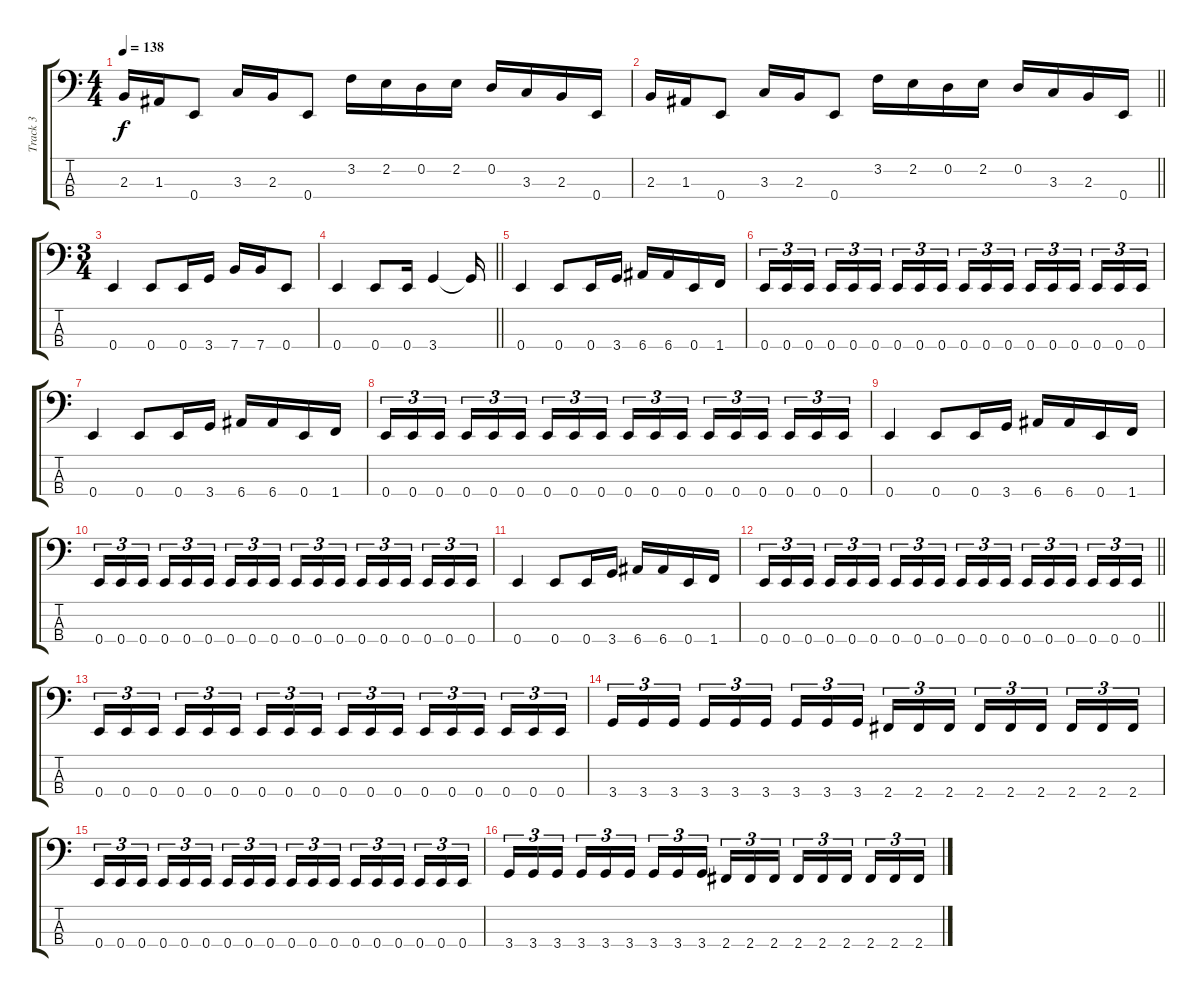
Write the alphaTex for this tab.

\track ("Track 3" "Track 3") {instrument electricbasspick}
\staff {score tabs}
\tuning (G2 D2 A1 E1) {hide}
\ts (4 4)
\tempo 138
\clef f4
\ks c
2.3.16{dy f} 1.3.16 0.4.8 3.3.16 2.3.16 0.4.8 3.2.16 2.2.16 0.2.16 2.2.16 0.2.16 3.3.16 2.3.16 0.4.16 |
\barLineRight lightlight
2.3.16 1.3.16 0.4.8 3.3.16 2.3.16 0.4.8 3.2.16 2.2.16 0.2.16 2.2.16 0.2.16 3.3.16 2.3.16 0.4.16 |
\ts (3 4)
\section ("" "")
0.4.4 0.4.8 0.4.16 3.4.16 7.4.16 7.4.16 0.4.8 |
\barLineRight lightlight
0.4.4 0.4.8 0.4.16 3.4.4 3.4{t}.16 |
\section ("" "")
0.4.4 0.4.8 0.4.16 3.4.16 6.4.16 6.4.16 0.4.16 1.4.16 |
0.4.16{tu (3 2)} 0.4.16{tu (3 2)} 0.4.16{tu (3 2)} 0.4.16{tu (3 2)} 0.4.16{tu (3 2)} 0.4.16{tu (3 2)} 0.4.16{tu (3 2)} 0.4.16{tu (3 2)} 0.4.16{tu (3 2)} 0.4.16{tu (3 2)} 0.4.16{tu (3 2)} 0.4.16{tu (3 2)} 0.4.16{tu (3 2)} 0.4.16{tu (3 2)} 0.4.16{tu (3 2)} 0.4.16{tu (3 2)} 0.4.16{tu (3 2)} 0.4.16{tu (3 2)} |
0.4.4 0.4.8 0.4.16 3.4.16 6.4.16 6.4.16 0.4.16 1.4.16 |
0.4.16{tu (3 2)} 0.4.16{tu (3 2)} 0.4.16{tu (3 2)} 0.4.16{tu (3 2)} 0.4.16{tu (3 2)} 0.4.16{tu (3 2)} 0.4.16{tu (3 2)} 0.4.16{tu (3 2)} 0.4.16{tu (3 2)} 0.4.16{tu (3 2)} 0.4.16{tu (3 2)} 0.4.16{tu (3 2)} 0.4.16{tu (3 2)} 0.4.16{tu (3 2)} 0.4.16{tu (3 2)} 0.4.16{tu (3 2)} 0.4.16{tu (3 2)} 0.4.16{tu (3 2)} |
0.4.4 0.4.8 0.4.16 3.4.16 6.4.16 6.4.16 0.4.16 1.4.16 |
0.4.16{tu (3 2)} 0.4.16{tu (3 2)} 0.4.16{tu (3 2)} 0.4.16{tu (3 2)} 0.4.16{tu (3 2)} 0.4.16{tu (3 2)} 0.4.16{tu (3 2)} 0.4.16{tu (3 2)} 0.4.16{tu (3 2)} 0.4.16{tu (3 2)} 0.4.16{tu (3 2)} 0.4.16{tu (3 2)} 0.4.16{tu (3 2)} 0.4.16{tu (3 2)} 0.4.16{tu (3 2)} 0.4.16{tu (3 2)} 0.4.16{tu (3 2)} 0.4.16{tu (3 2)} |
0.4.4 0.4.8 0.4.16 3.4.16 6.4.16 6.4.16 0.4.16 1.4.16 |
\barLineRight lightlight
0.4.16{tu (3 2)} 0.4.16{tu (3 2)} 0.4.16{tu (3 2)} 0.4.16{tu (3 2)} 0.4.16{tu (3 2)} 0.4.16{tu (3 2)} 0.4.16{tu (3 2)} 0.4.16{tu (3 2)} 0.4.16{tu (3 2)} 0.4.16{tu (3 2)} 0.4.16{tu (3 2)} 0.4.16{tu (3 2)} 0.4.16{tu (3 2)} 0.4.16{tu (3 2)} 0.4.16{tu (3 2)} 0.4.16{tu (3 2)} 0.4.16{tu (3 2)} 0.4.16{tu (3 2)} |
\section ("" "")
0.4.16{tu (3 2)} 0.4.16{tu (3 2)} 0.4.16{tu (3 2)} 0.4.16{tu (3 2)} 0.4.16{tu (3 2)} 0.4.16{tu (3 2)} 0.4.16{tu (3 2)} 0.4.16{tu (3 2)} 0.4.16{tu (3 2)} 0.4.16{tu (3 2)} 0.4.16{tu (3 2)} 0.4.16{tu (3 2)} 0.4.16{tu (3 2)} 0.4.16{tu (3 2)} 0.4.16{tu (3 2)} 0.4.16{tu (3 2)} 0.4.16{tu (3 2)} 0.4.16{tu (3 2)} |
3.4.16{tu (3 2)} 3.4.16{tu (3 2)} 3.4.16{tu (3 2)} 3.4.16{tu (3 2)} 3.4.16{tu (3 2)} 3.4.16{tu (3 2)} 3.4.16{tu (3 2)} 3.4.16{tu (3 2)} 3.4.16{tu (3 2)} 2.4.16{tu (3 2)} 2.4.16{tu (3 2)} 2.4.16{tu (3 2)} 2.4.16{tu (3 2)} 2.4.16{tu (3 2)} 2.4.16{tu (3 2)} 2.4.16{tu (3 2)} 2.4.16{tu (3 2)} 2.4.16{tu (3 2)} |
0.4.16{tu (3 2)} 0.4.16{tu (3 2)} 0.4.16{tu (3 2)} 0.4.16{tu (3 2)} 0.4.16{tu (3 2)} 0.4.16{tu (3 2)} 0.4.16{tu (3 2)} 0.4.16{tu (3 2)} 0.4.16{tu (3 2)} 0.4.16{tu (3 2)} 0.4.16{tu (3 2)} 0.4.16{tu (3 2)} 0.4.16{tu (3 2)} 0.4.16{tu (3 2)} 0.4.16{tu (3 2)} 0.4.16{tu (3 2)} 0.4.16{tu (3 2)} 0.4.16{tu (3 2)} |
3.4.16{tu (3 2)} 3.4.16{tu (3 2)} 3.4.16{tu (3 2)} 3.4.16{tu (3 2)} 3.4.16{tu (3 2)} 3.4.16{tu (3 2)} 3.4.16{tu (3 2)} 3.4.16{tu (3 2)} 3.4.16{tu (3 2)} 2.4.16{tu (3 2)} 2.4.16{tu (3 2)} 2.4.16{tu (3 2)} 2.4.16{tu (3 2)} 2.4.16{tu (3 2)} 2.4.16{tu (3 2)} 2.4.16{tu (3 2)} 2.4.16{tu (3 2)} 2.4.16{tu (3 2)}
